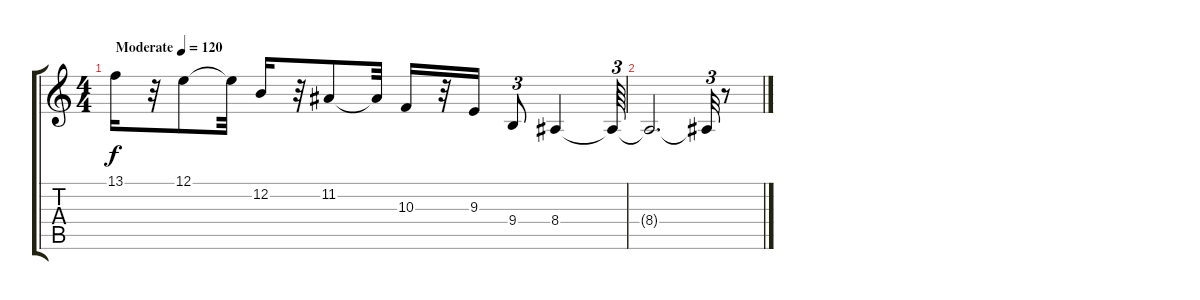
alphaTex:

\track "" {instrument stringensemble1}
\staff {score tabs}
\tuning (E4 B3 G3 D3 A2 E2) {hide}
\ts (4 4)
\tempo (120 "Moderate")
\clef g2
\ks c
13.1.16{dy f instrument stringensemble1} r.32 12.1.8 12.1{t}.32 12.2.16 r.32 11.2.8 11.2{t}.32 10.3.16 r.32 9.3.16 9.4.8{tu (3 2)} 8.4.4 8.4{t}.64{tu (3 2)} |
8.4{t}.2{d} 8.4{t}.32{tu (3 2)} r.8
